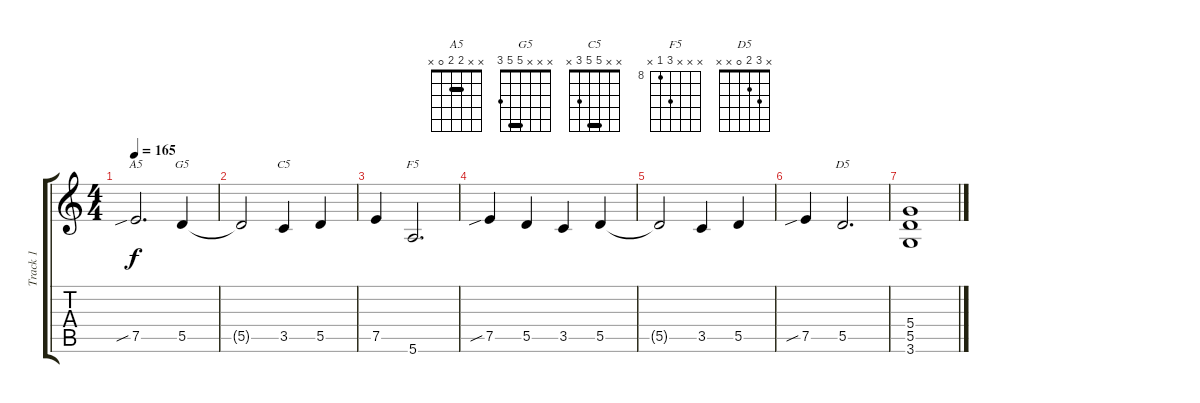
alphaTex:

\track ("Track 1" "Track 1") {instrument overdrivenguitar}
\staff {score tabs}
\tuning (E4 B3 G3 D3 A2 E2) {hide}
\chord ("A5" x x 2 2 0 x) {barre 2}
\chord ("G5" x x x 5 5 3) {barre 5}
\chord ("C5" x x 5 5 3 x) {barre 5}
\chord ("F5" x x x 10 8 x) {firstfret 8}
\chord ("D5" x 3 2 0 x x)
\ts (4 4)
\tempo 165
\clef g2
\ks c
7.5{sib}.2{d ch "A5" dy f} 5.5.4{ch "G5"} |
5.5{t}.2 3.5.4{ch "C5"} 5.5.4 |
7.5.4 5.6.2{d ch "F5"} |
7.5{sib}.4 5.5.4 3.5.4 5.5.4 |
5.5{t}.2 3.5.4 5.5.4 |
7.5{sib}.4 5.5.2{d ch "D5"} |
(5.4 5.5 3.6).1
